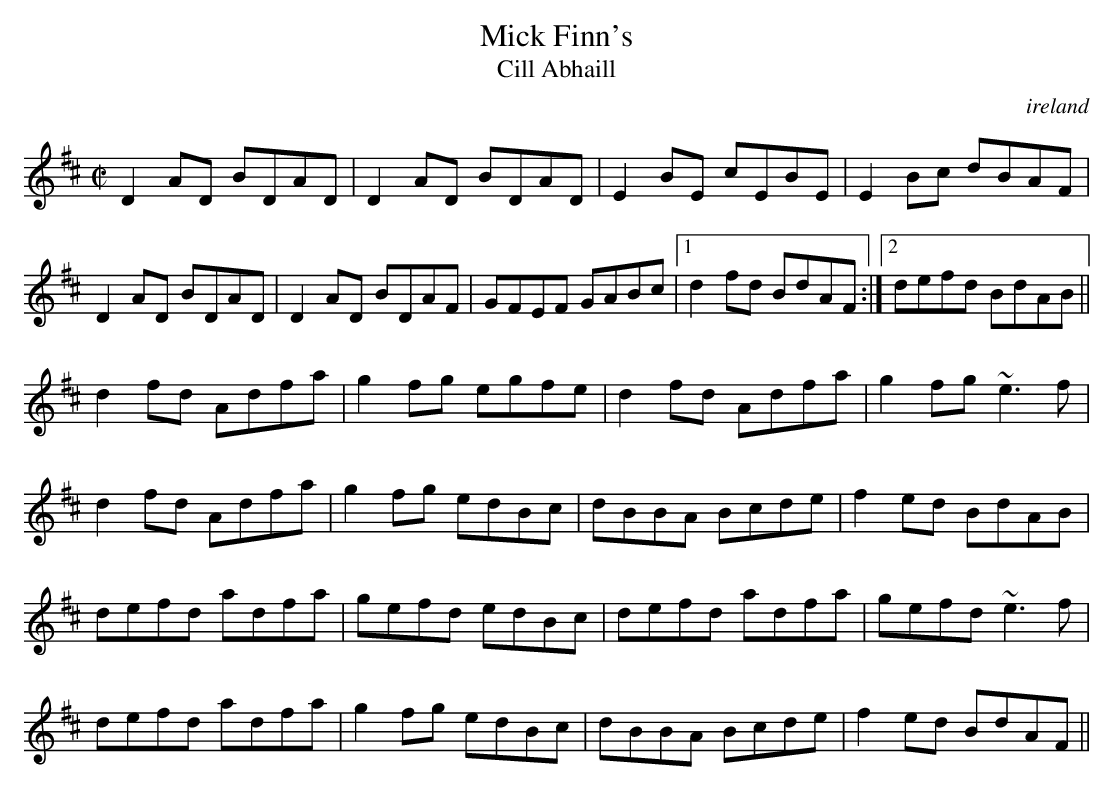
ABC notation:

X:1
T:Mick Finn's
T:Cill Abhaill
O:ireland
M:C|
K:D
D2AD BDAD|D2AD BDAD|E2BE cEBE|E2Bc dBAF|
D2AD BDAD|D2AD BDAF|GFEF GABc|1 d2fd BdAF:|2 defd BdAB||
d2fd Adfa|g2fg egfe|d2fd Adfa|g2fg ~e3f|
d2fd Adfa|g2fg edBc|dBBA Bcde|f2ed BdAB|
defd adfa|gefd edBc|defd adfa|gefd ~e3f|
defd adfa|g2fg edBc|dBBA Bcde|f2ed BdAF||
